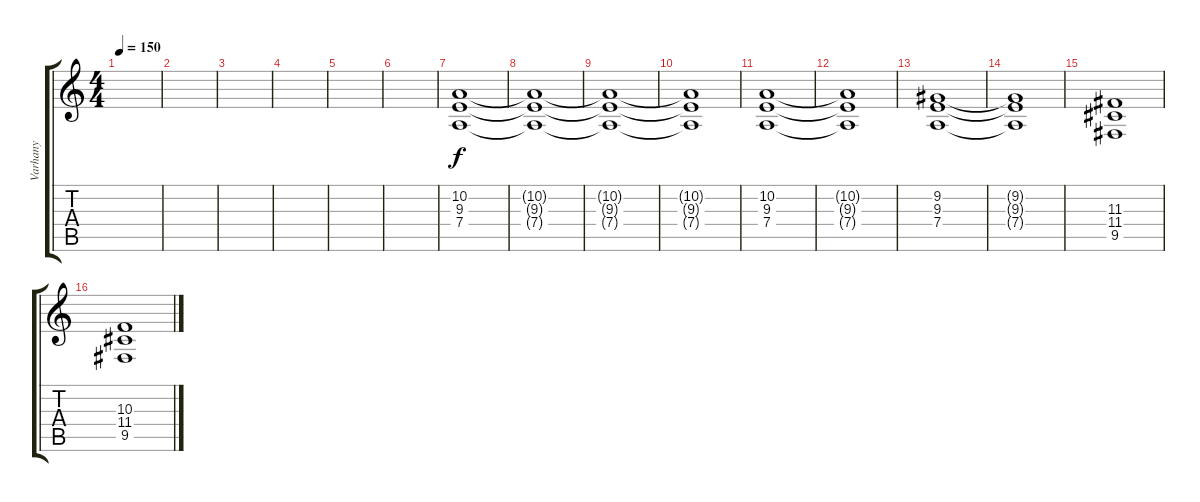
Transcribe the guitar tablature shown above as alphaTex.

\track ("Varhany" "Varhany") {instrument lead2sawtooth}
\staff {score tabs}
\tuning (E4 B3 G3 D3 A2 E2) {hide}
\ts (4 4)
\tempo 150
\clef g2
\ks c
|
|
|
|
|
|
(10.2 9.3 7.4).1{volume 8 instrument lead2sawtooth} |
(10.2{t} 9.3{t} 7.4{t}).1 |
(10.2{t} 9.3{t} 7.4{t}).1 |
(10.2{t} 9.3{t} 7.4{t}).1 |
(10.2 9.3 7.4).1 |
(10.2{t} 9.3{t} 7.4{t}).1 |
(9.2 9.3 7.4).1 |
(9.2{t} 9.3{t} 7.4{t}).1 |
(11.3 11.4 9.5).1 |
(10.3 11.4 9.5).1
